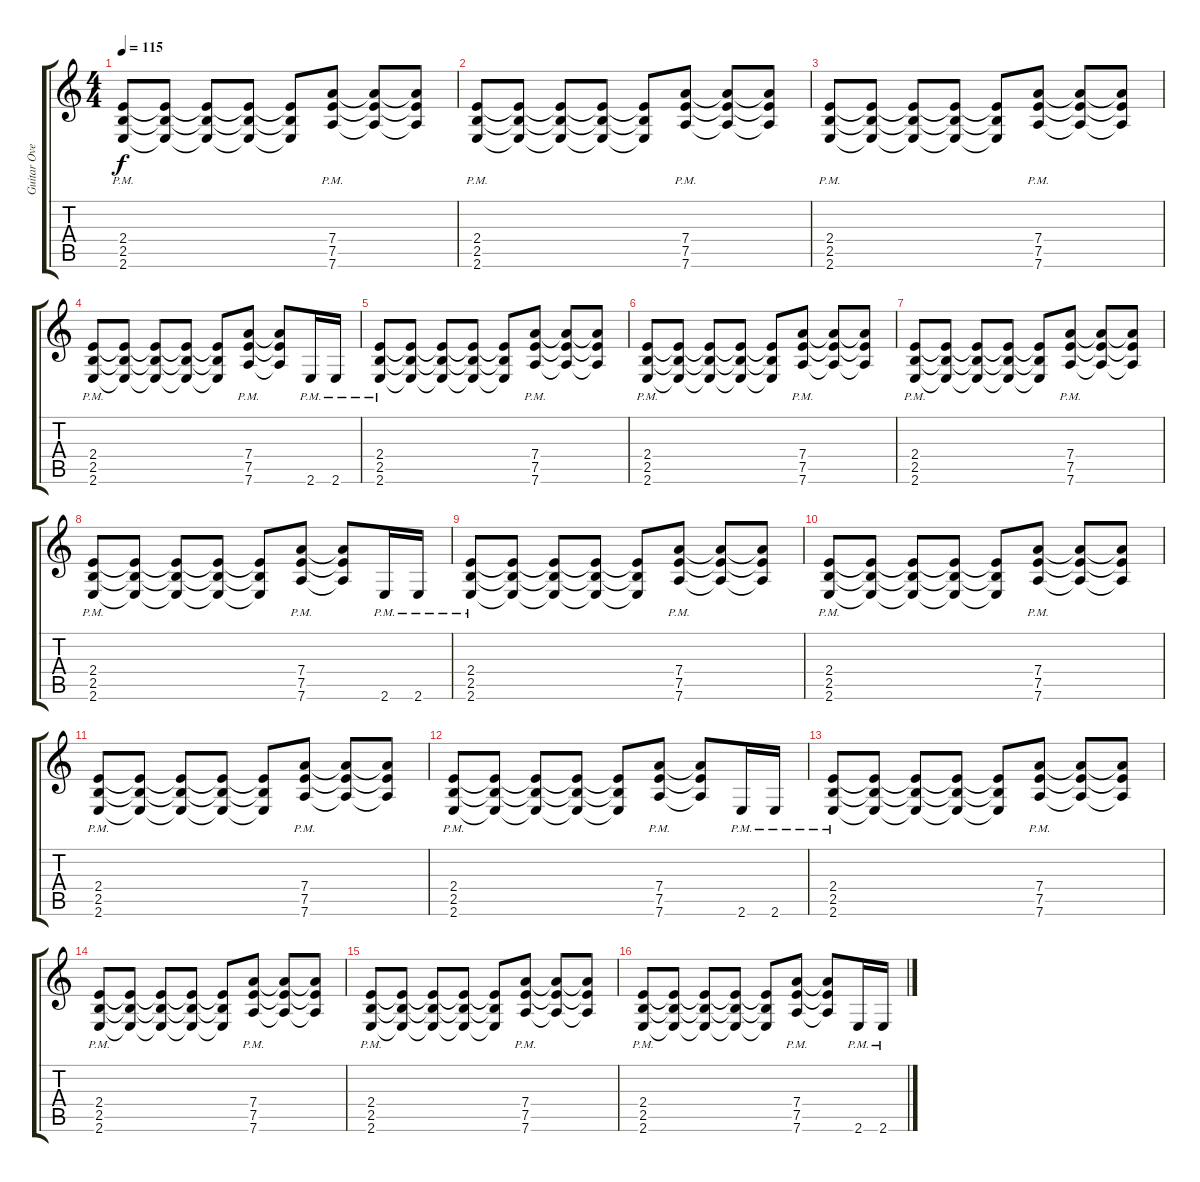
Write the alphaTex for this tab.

\track ("Guitar Overdub" "Guitar Ove") {instrument overdrivenguitar}
\staff {score tabs}
\tuning (E4 B3 G3 D3 A2 D2) {hide}
\ts (4 4)
\tempo 115
\clef g2
\ks c
(2.4{pm} 2.5{pm} 2.6{pm}).8{dy f} (2.4{t} 2.5{t} 2.6{t}).8 (2.4{t} 2.5{t} 2.6{t}).8 (2.4{t} 2.5{t} 2.6{t}).8 (2.4{t} 2.5{t} 2.6{t}).8 (7.4{pm} 7.5{pm} 7.6{pm}).8 (7.4{t} 7.5{t} 7.6{t}).8 (7.4{t} 7.5{t} 7.6{t}).8 |
(2.4{pm} 2.5{pm} 2.6{pm}).8 (2.4{t} 2.5{t} 2.6{t}).8 (2.4{t} 2.5{t} 2.6{t}).8 (2.4{t} 2.5{t} 2.6{t}).8 (2.4{t} 2.5{t} 2.6{t}).8 (7.4{pm} 7.5{pm} 7.6{pm}).8 (7.4{t} 7.5{t} 7.6{t}).8 (7.4{t} 7.5{t} 7.6{t}).8 |
(2.4{pm} 2.5{pm} 2.6{pm}).8 (2.4{t} 2.5{t} 2.6{t}).8 (2.4{t} 2.5{t} 2.6{t}).8 (2.4{t} 2.5{t} 2.6{t}).8 (2.4{t} 2.5{t} 2.6{t}).8 (7.4{pm} 7.5{pm} 7.6{pm}).8 (7.4{t} 7.5{t} 7.6{t}).8 (7.4{t} 7.5{t} 7.6{t}).8 |
(2.4{pm} 2.5{pm} 2.6{pm}).8 (2.4{t} 2.5{t} 2.6{t}).8 (2.4{t} 2.5{t} 2.6{t}).8 (2.4{t} 2.5{t} 2.6{t}).8 (2.4{t} 2.5{t} 2.6{t}).8 (7.4{pm} 7.5{pm} 7.6{pm}).8 (7.4{t} 7.5{t} 7.6{t}).8 2.6{pm}.16 2.6{pm}.16 |
(2.4{pm} 2.5{pm} 2.6{pm}).8 (2.4{t} 2.5{t} 2.6{t}).8 (2.4{t} 2.5{t} 2.6{t}).8 (2.4{t} 2.5{t} 2.6{t}).8 (2.4{t} 2.5{t} 2.6{t}).8 (7.4{pm} 7.5{pm} 7.6{pm}).8 (7.4{t} 7.5{t} 7.6{t}).8 (7.4{t} 7.5{t} 7.6{t}).8 |
(2.4{pm} 2.5{pm} 2.6{pm}).8 (2.4{t} 2.5{t} 2.6{t}).8 (2.4{t} 2.5{t} 2.6{t}).8 (2.4{t} 2.5{t} 2.6{t}).8 (2.4{t} 2.5{t} 2.6{t}).8 (7.4{pm} 7.5{pm} 7.6{pm}).8 (7.4{t} 7.5{t} 7.6{t}).8 (7.4{t} 7.5{t} 7.6{t}).8 |
(2.4{pm} 2.5{pm} 2.6{pm}).8 (2.4{t} 2.5{t} 2.6{t}).8 (2.4{t} 2.5{t} 2.6{t}).8 (2.4{t} 2.5{t} 2.6{t}).8 (2.4{t} 2.5{t} 2.6{t}).8 (7.4{pm} 7.5{pm} 7.6{pm}).8 (7.4{t} 7.5{t} 7.6{t}).8 (7.4{t} 7.5{t} 7.6{t}).8 |
(2.4{pm} 2.5{pm} 2.6{pm}).8 (2.4{t} 2.5{t} 2.6{t}).8 (2.4{t} 2.5{t} 2.6{t}).8 (2.4{t} 2.5{t} 2.6{t}).8 (2.4{t} 2.5{t} 2.6{t}).8 (7.4{pm} 7.5{pm} 7.6{pm}).8 (7.4{t} 7.5{t} 7.6{t}).8 2.6{pm}.16 2.6{pm}.16 |
(2.4{pm} 2.5{pm} 2.6{pm}).8 (2.4{t} 2.5{t} 2.6{t}).8 (2.4{t} 2.5{t} 2.6{t}).8 (2.4{t} 2.5{t} 2.6{t}).8 (2.4{t} 2.5{t} 2.6{t}).8 (7.4{pm} 7.5{pm} 7.6{pm}).8 (7.4{t} 7.5{t} 7.6{t}).8 (7.4{t} 7.5{t} 7.6{t}).8 |
(2.4{pm} 2.5{pm} 2.6{pm}).8 (2.4{t} 2.5{t} 2.6{t}).8 (2.4{t} 2.5{t} 2.6{t}).8 (2.4{t} 2.5{t} 2.6{t}).8 (2.4{t} 2.5{t} 2.6{t}).8 (7.4{pm} 7.5{pm} 7.6{pm}).8 (7.4{t} 7.5{t} 7.6{t}).8 (7.4{t} 7.5{t} 7.6{t}).8 |
(2.4{pm} 2.5{pm} 2.6{pm}).8 (2.4{t} 2.5{t} 2.6{t}).8 (2.4{t} 2.5{t} 2.6{t}).8 (2.4{t} 2.5{t} 2.6{t}).8 (2.4{t} 2.5{t} 2.6{t}).8 (7.4{pm} 7.5{pm} 7.6{pm}).8 (7.4{t} 7.5{t} 7.6{t}).8 (7.4{t} 7.5{t} 7.6{t}).8 |
(2.4{pm} 2.5{pm} 2.6{pm}).8 (2.4{t} 2.5{t} 2.6{t}).8 (2.4{t} 2.5{t} 2.6{t}).8 (2.4{t} 2.5{t} 2.6{t}).8 (2.4{t} 2.5{t} 2.6{t}).8 (7.4{pm} 7.5{pm} 7.6{pm}).8 (7.4{t} 7.5{t} 7.6{t}).8 2.6{pm}.16 2.6{pm}.16 |
(2.4{pm} 2.5{pm} 2.6{pm}).8 (2.4{t} 2.5{t} 2.6{t}).8 (2.4{t} 2.5{t} 2.6{t}).8 (2.4{t} 2.5{t} 2.6{t}).8 (2.4{t} 2.5{t} 2.6{t}).8 (7.4{pm} 7.5{pm} 7.6{pm}).8 (7.4{t} 7.5{t} 7.6{t}).8 (7.4{t} 7.5{t} 7.6{t}).8 |
(2.4{pm} 2.5{pm} 2.6{pm}).8 (2.4{t} 2.5{t} 2.6{t}).8 (2.4{t} 2.5{t} 2.6{t}).8 (2.4{t} 2.5{t} 2.6{t}).8 (2.4{t} 2.5{t} 2.6{t}).8 (7.4{pm} 7.5{pm} 7.6{pm}).8 (7.4{t} 7.5{t} 7.6{t}).8 (7.4{t} 7.5{t} 7.6{t}).8 |
(2.4{pm} 2.5{pm} 2.6{pm}).8 (2.4{t} 2.5{t} 2.6{t}).8 (2.4{t} 2.5{t} 2.6{t}).8 (2.4{t} 2.5{t} 2.6{t}).8 (2.4{t} 2.5{t} 2.6{t}).8 (7.4{pm} 7.5{pm} 7.6{pm}).8 (7.4{t} 7.5{t} 7.6{t}).8 (7.4{t} 7.5{t} 7.6{t}).8 |
(2.4{pm} 2.5{pm} 2.6{pm}).8 (2.4{t} 2.5{t} 2.6{t}).8 (2.4{t} 2.5{t} 2.6{t}).8 (2.4{t} 2.5{t} 2.6{t}).8 (2.4{t} 2.5{t} 2.6{t}).8 (7.4{pm} 7.5{pm} 7.6{pm}).8{volume 0} (7.4{t} 7.5{t} 7.6{t}).8 2.6{pm}.16 2.6{pm}.16
